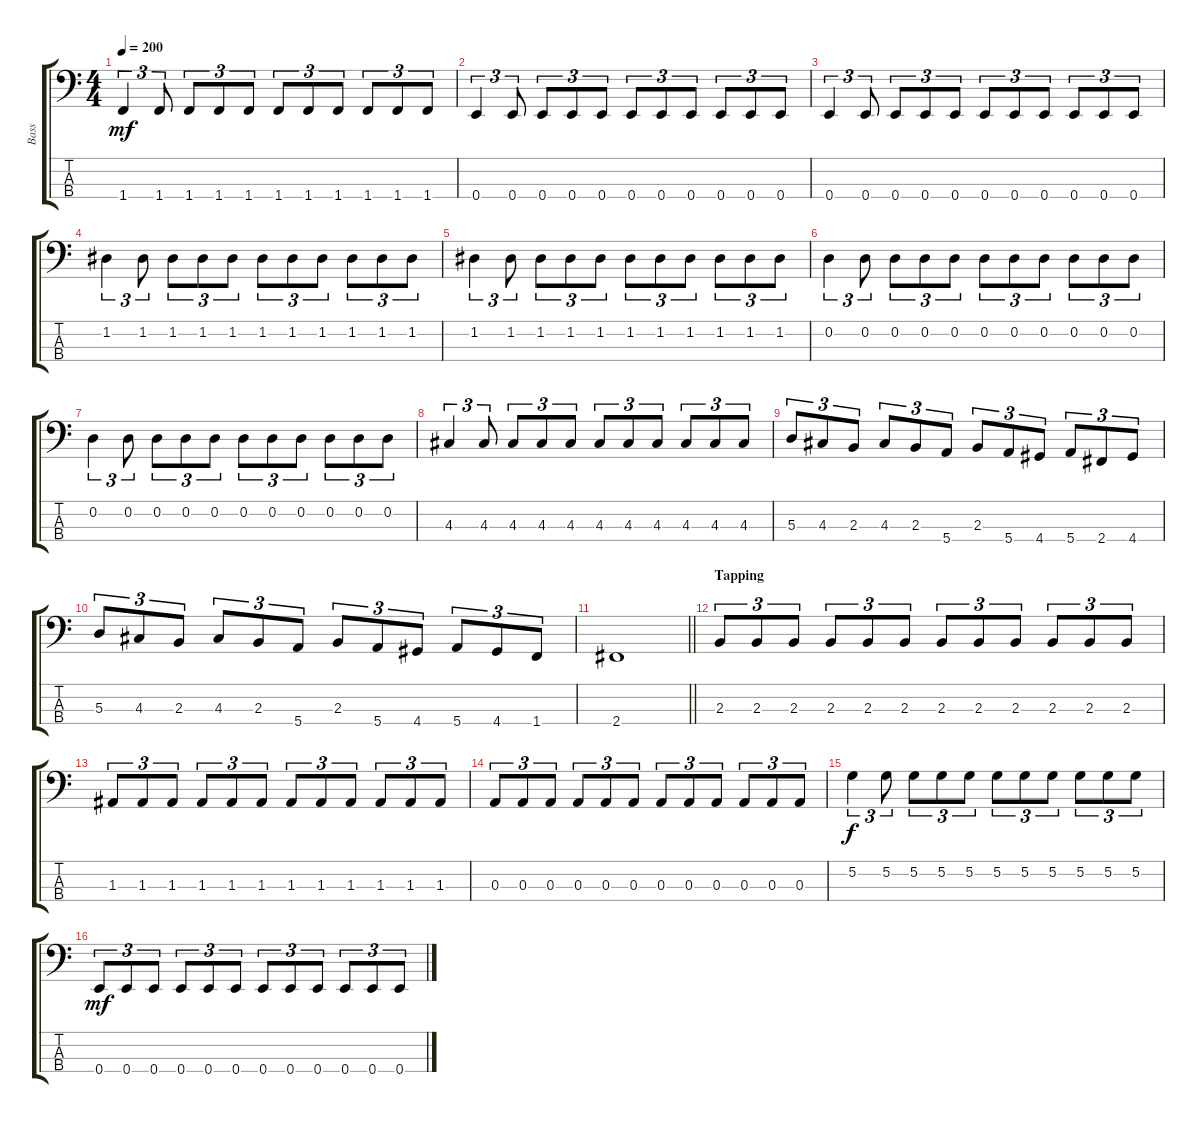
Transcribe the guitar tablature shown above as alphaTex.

\track ("Bass" "Bass") {instrument electricbassfinger}
\staff {score tabs}
\tuning (G2 D2 A1 E1) {hide}
\ts (4 4)
\tempo 200
\clef f4
\ks c
1.4.4{tu (3 2) dy mf} 1.4.8{tu (3 2)} 1.4.8{tu (3 2)} 1.4.8{tu (3 2)} 1.4.8{tu (3 2)} 1.4.8{tu (3 2)} 1.4.8{tu (3 2)} 1.4.8{tu (3 2)} 1.4.8{tu (3 2)} 1.4.8{tu (3 2)} 1.4.8{tu (3 2)} |
0.4.4{tu (3 2)} 0.4.8{tu (3 2)} 0.4.8{tu (3 2)} 0.4.8{tu (3 2)} 0.4.8{tu (3 2)} 0.4.8{tu (3 2)} 0.4.8{tu (3 2)} 0.4.8{tu (3 2)} 0.4.8{tu (3 2)} 0.4.8{tu (3 2)} 0.4.8{tu (3 2)} |
0.4.4{tu (3 2)} 0.4.8{tu (3 2)} 0.4.8{tu (3 2)} 0.4.8{tu (3 2)} 0.4.8{tu (3 2)} 0.4.8{tu (3 2)} 0.4.8{tu (3 2)} 0.4.8{tu (3 2)} 0.4.8{tu (3 2)} 0.4.8{tu (3 2)} 0.4.8{tu (3 2)} |
1.2.4{tu (3 2)} 1.2.8{tu (3 2)} 1.2.8{tu (3 2)} 1.2.8{tu (3 2)} 1.2.8{tu (3 2)} 1.2.8{tu (3 2)} 1.2.8{tu (3 2)} 1.2.8{tu (3 2)} 1.2.8{tu (3 2)} 1.2.8{tu (3 2)} 1.2.8{tu (3 2)} |
1.2.4{tu (3 2)} 1.2.8{tu (3 2)} 1.2.8{tu (3 2)} 1.2.8{tu (3 2)} 1.2.8{tu (3 2)} 1.2.8{tu (3 2)} 1.2.8{tu (3 2)} 1.2.8{tu (3 2)} 1.2.8{tu (3 2)} 1.2.8{tu (3 2)} 1.2.8{tu (3 2)} |
0.2.4{tu (3 2)} 0.2.8{tu (3 2)} 0.2.8{tu (3 2)} 0.2.8{tu (3 2)} 0.2.8{tu (3 2)} 0.2.8{tu (3 2)} 0.2.8{tu (3 2)} 0.2.8{tu (3 2)} 0.2.8{tu (3 2)} 0.2.8{tu (3 2)} 0.2.8{tu (3 2)} |
0.2.4{tu (3 2)} 0.2.8{tu (3 2)} 0.2.8{tu (3 2)} 0.2.8{tu (3 2)} 0.2.8{tu (3 2)} 0.2.8{tu (3 2)} 0.2.8{tu (3 2)} 0.2.8{tu (3 2)} 0.2.8{tu (3 2)} 0.2.8{tu (3 2)} 0.2.8{tu (3 2)} |
4.3.4{tu (3 2)} 4.3.8{tu (3 2)} 4.3.8{tu (3 2)} 4.3.8{tu (3 2)} 4.3.8{tu (3 2)} 4.3.8{tu (3 2)} 4.3.8{tu (3 2)} 4.3.8{tu (3 2)} 4.3.8{tu (3 2)} 4.3.8{tu (3 2)} 4.3.8{tu (3 2)} |
5.3.8{tu (3 2)} 4.3.8{tu (3 2)} 2.3.8{tu (3 2)} 4.3.8{tu (3 2)} 2.3.8{tu (3 2)} 5.4.8{tu (3 2)} 2.3.8{tu (3 2)} 5.4.8{tu (3 2)} 4.4.8{tu (3 2)} 5.4.8{tu (3 2)} 2.4.8{tu (3 2)} 4.4.8{tu (3 2)} |
5.3.8{tu (3 2)} 4.3.8{tu (3 2)} 2.3.8{tu (3 2)} 4.3.8{tu (3 2)} 2.3.8{tu (3 2)} 5.4.8{tu (3 2)} 2.3.8{tu (3 2)} 5.4.8{tu (3 2)} 4.4.8{tu (3 2)} 5.4.8{tu (3 2)} 4.4.8{tu (3 2)} 1.4.8{tu (3 2)} |
\barLineRight lightlight
2.4.1 |
\section ("" "Tapping")
2.3.8{tu (3 2)} 2.3.8{tu (3 2)} 2.3.8{tu (3 2)} 2.3.8{tu (3 2)} 2.3.8{tu (3 2)} 2.3.8{tu (3 2)} 2.3.8{tu (3 2)} 2.3.8{tu (3 2)} 2.3.8{tu (3 2)} 2.3.8{tu (3 2)} 2.3.8{tu (3 2)} 2.3.8{tu (3 2)} |
1.3.8{tu (3 2)} 1.3.8{tu (3 2)} 1.3.8{tu (3 2)} 1.3.8{tu (3 2)} 1.3.8{tu (3 2)} 1.3.8{tu (3 2)} 1.3.8{tu (3 2)} 1.3.8{tu (3 2)} 1.3.8{tu (3 2)} 1.3.8{tu (3 2)} 1.3.8{tu (3 2)} 1.3.8{tu (3 2)} |
0.3.8{tu (3 2)} 0.3.8{tu (3 2)} 0.3.8{tu (3 2)} 0.3.8{tu (3 2)} 0.3.8{tu (3 2)} 0.3.8{tu (3 2)} 0.3.8{tu (3 2)} 0.3.8{tu (3 2)} 0.3.8{tu (3 2)} 0.3.8{tu (3 2)} 0.3.8{tu (3 2)} 0.3.8{tu (3 2)} |
5.2.4{tu (3 2) dy f} 5.2.8{tu (3 2)} 5.2.8{tu (3 2)} 5.2.8{tu (3 2)} 5.2.8{tu (3 2)} 5.2.8{tu (3 2)} 5.2.8{tu (3 2)} 5.2.8{tu (3 2)} 5.2.8{tu (3 2)} 5.2.8{tu (3 2)} 5.2.8{tu (3 2)} |
0.4.8{tu (3 2) dy mf} 0.4.8{tu (3 2)} 0.4.8{tu (3 2)} 0.4.8{tu (3 2)} 0.4.8{tu (3 2)} 0.4.8{tu (3 2)} 0.4.8{tu (3 2)} 0.4.8{tu (3 2)} 0.4.8{tu (3 2)} 0.4.8{tu (3 2)} 0.4.8{tu (3 2)} 0.4.8{tu (3 2)}
